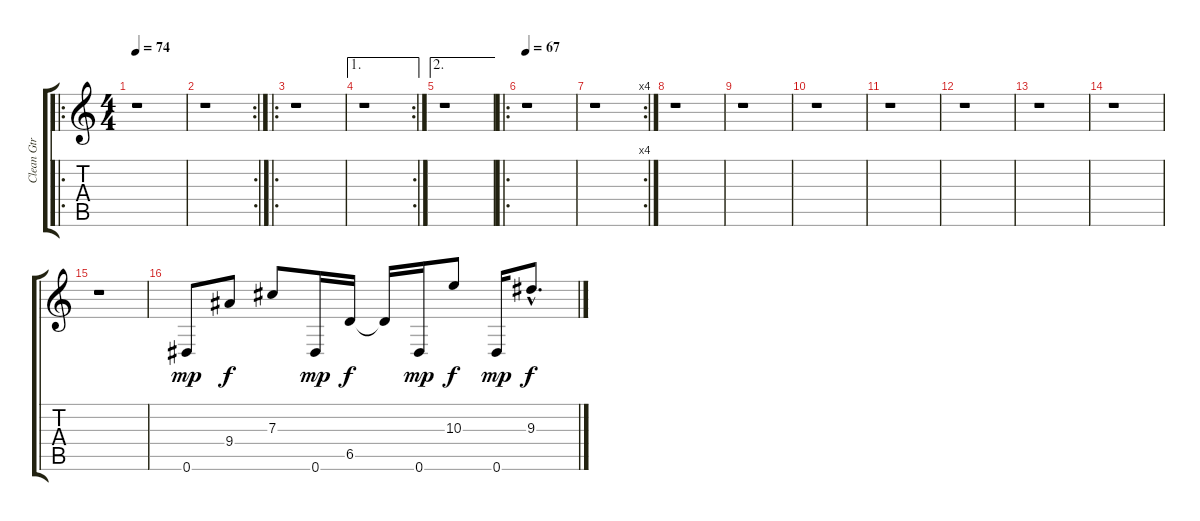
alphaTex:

\track ("Clean Gtr 2" "Clean Gtr ") {instrument electricguitarclean}
\staff {score tabs}
\tuning (Eb4 Bb3 Gb3 Db3 Ab2 Eb2) {hide}
\ro
\ts (4 4)
\tempo 74
\clef g2
\ks c
r.1{dy mp instrument electricguitarclean} |
\rc 2
r.1 |
\ro
r.1 |
\ae 1
\rc 2
r.1 |
\ae 2
r.1 |
\ro
\tempo 67
r.1 |
\rc 4
r.1 |
r.1 |
r.1 |
r.1 |
r.1 |
r.1 |
r.1 |
r.1 |
r.1 |
0.6.8 9.4.8{dy f} 7.3.8 0.6.16{dy mp} 6.5.16{dy f} 6.5{t}.16 0.6.16{dy mp} 10.3.8{dy f} 0.6.16{dy mp} 9.3{hac}.8{d dy f}
